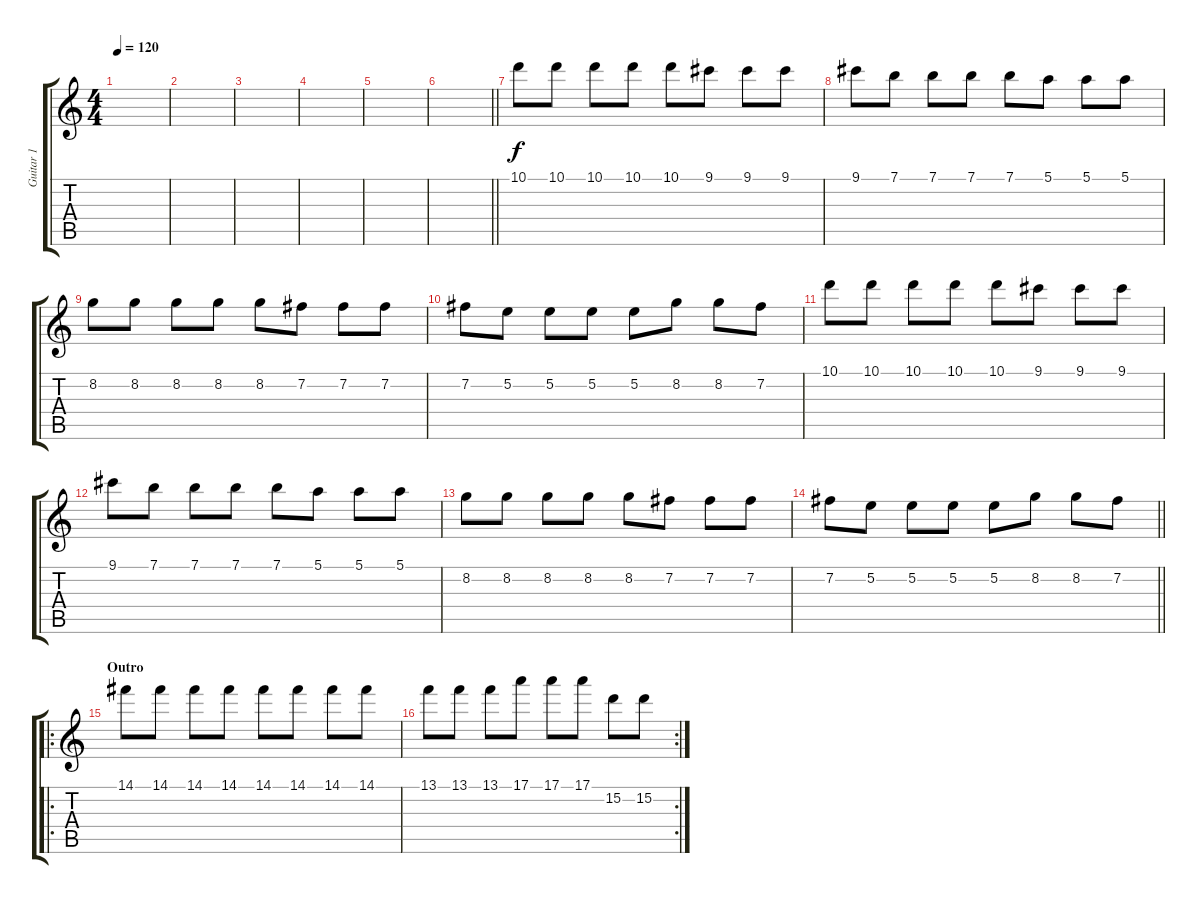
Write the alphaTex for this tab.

\track ("Guitar 1" "Guitar 1") {instrument distortionguitar}
\staff {score tabs}
\tuning (E4 B3 G3 D3 A2 D2) {hide}
\ts (4 4)
\tempo 120
\clef g2
\ks c
|
|
|
|
|
\barLineRight lightlight
|
10.1.8 10.1.8 10.1.8 10.1.8 10.1.8 9.1.8 9.1.8 9.1.8 |
9.1.8 7.1.8 7.1.8 7.1.8 7.1.8 5.1.8 5.1.8 5.1.8 |
8.2.8 8.2.8 8.2.8 8.2.8 8.2.8 7.2.8 7.2.8 7.2.8 |
7.2.8 5.2.8 5.2.8 5.2.8 5.2.8 8.2.8 8.2.8 7.2.8 |
10.1.8 10.1.8 10.1.8 10.1.8 10.1.8 9.1.8 9.1.8 9.1.8 |
9.1.8 7.1.8 7.1.8 7.1.8 7.1.8 5.1.8 5.1.8 5.1.8 |
8.2.8 8.2.8 8.2.8 8.2.8 8.2.8 7.2.8 7.2.8 7.2.8 |
\barLineRight lightlight
7.2.8 5.2.8 5.2.8 5.2.8 5.2.8 8.2.8 8.2.8 7.2.8 |
\ro
\section ("" "Outro")
14.1.8 14.1.8 14.1.8 14.1.8 14.1.8 14.1.8 14.1.8 14.1.8 |
\rc 2
13.1.8 13.1.8 13.1.8 17.1.8 17.1.8 17.1.8 15.2.8 15.2.8
